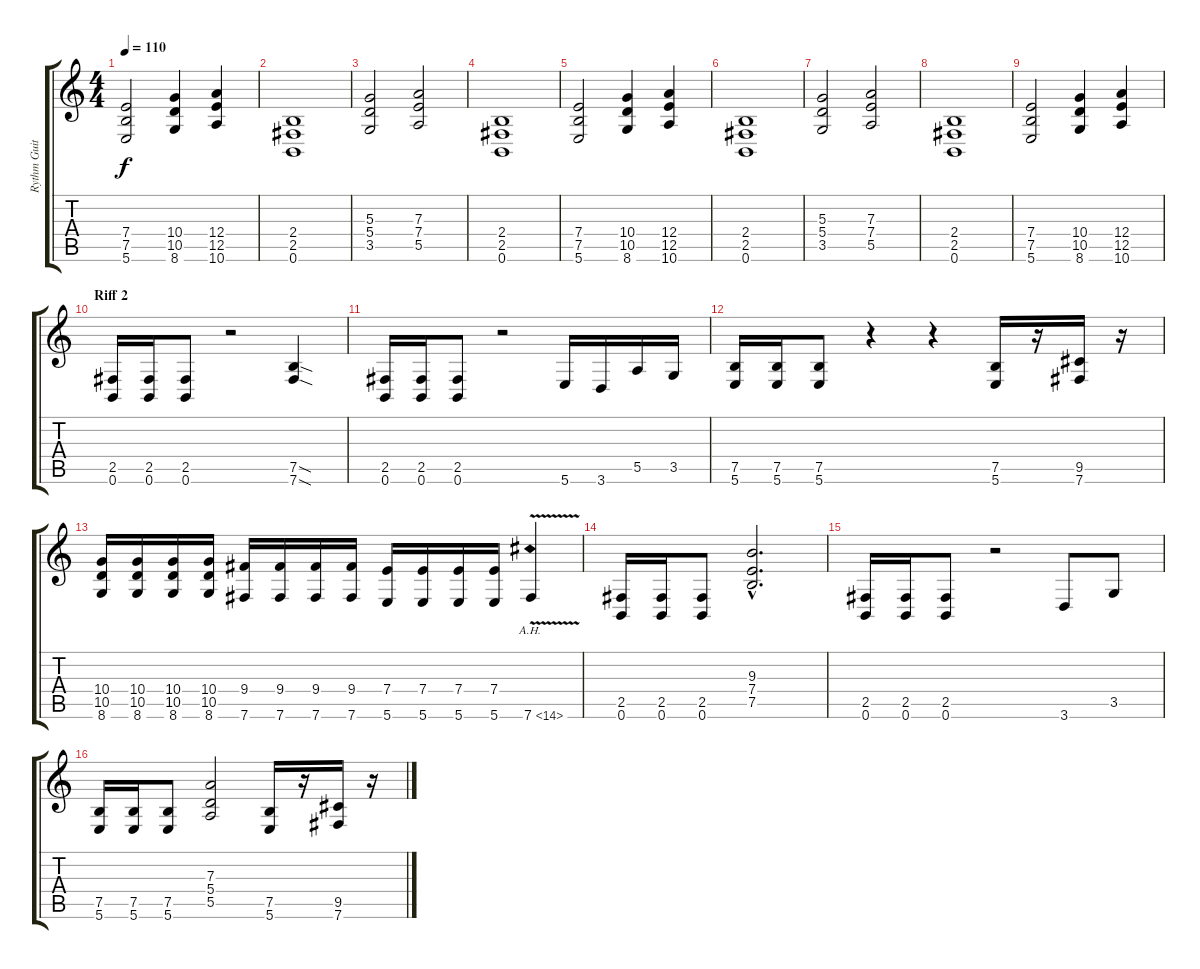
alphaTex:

\track ("Rythm Guitar" "Rythm Guit") {instrument distortionguitar}
\staff {score tabs}
\tuning (B3 Gb3 D3 A2 E2 B1) {hide}
\ts (4 4)
\tempo 110
\clef g2
\ks c
(7.4 7.5 5.6).2{dy f} (10.4 10.5 8.6).4 (12.4 12.5 10.6).4 |
(2.4 2.5 0.6).1 |
(5.3 5.4 3.5).2 (7.3 7.4 5.5).2 |
(2.4 2.5 0.6).1 |
(7.4 7.5 5.6).2 (10.4 10.5 8.6).4 (12.4 12.5 10.6).4 |
(2.4 2.5 0.6).1 |
(5.3 5.4 3.5).2 (7.3 7.4 5.5).2 |
(2.4 2.5 0.6).1 |
(7.4 7.5 5.6).2 (10.4 10.5 8.6).4 (12.4 12.5 10.6).4 |
\section ("" "Riff 2")
(2.5 0.6).16 (2.5 0.6).16 (2.5 0.6).8 r.2 (7.5{sod} 7.6{sod}).4 |
(2.5 0.6).16 (2.5 0.6).16 (2.5 0.6).8 r.2 5.6.16 3.6.16 5.5.16 3.5.16 |
(7.5 5.6).16 (7.5 5.6).16 (7.5 5.6).8 r.4 r.4 (7.5 5.6).16 r.16 (9.5 7.6).16 r.16 |
(10.4 10.5 8.6).16 (10.4 10.5 8.6).16 (10.4 10.5 8.6).16 (10.4 10.5 8.6).16 (9.4 7.6).16 (9.4 7.6).16 (9.4 7.6).16 (9.4 7.6).16 (7.4 5.6).16 (7.4 5.6).16 (7.4 5.6).16 (7.4 5.6).16 7.6{ah 7 v}.4 |
(2.5 0.6).16 (2.5 0.6).16 (2.5 0.6).8 (9.3{hac} 7.4{hac} 7.5{hac}).2{d} |
(2.5 0.6).16 (2.5 0.6).16 (2.5 0.6).8 r.2 3.6.8 3.5.8 |
(7.5 5.6).16 (7.5 5.6).16 (7.5 5.6).8 (7.3 5.4 5.5).2 (7.5 5.6).16 r.16 (9.5 7.6).16 r.16
